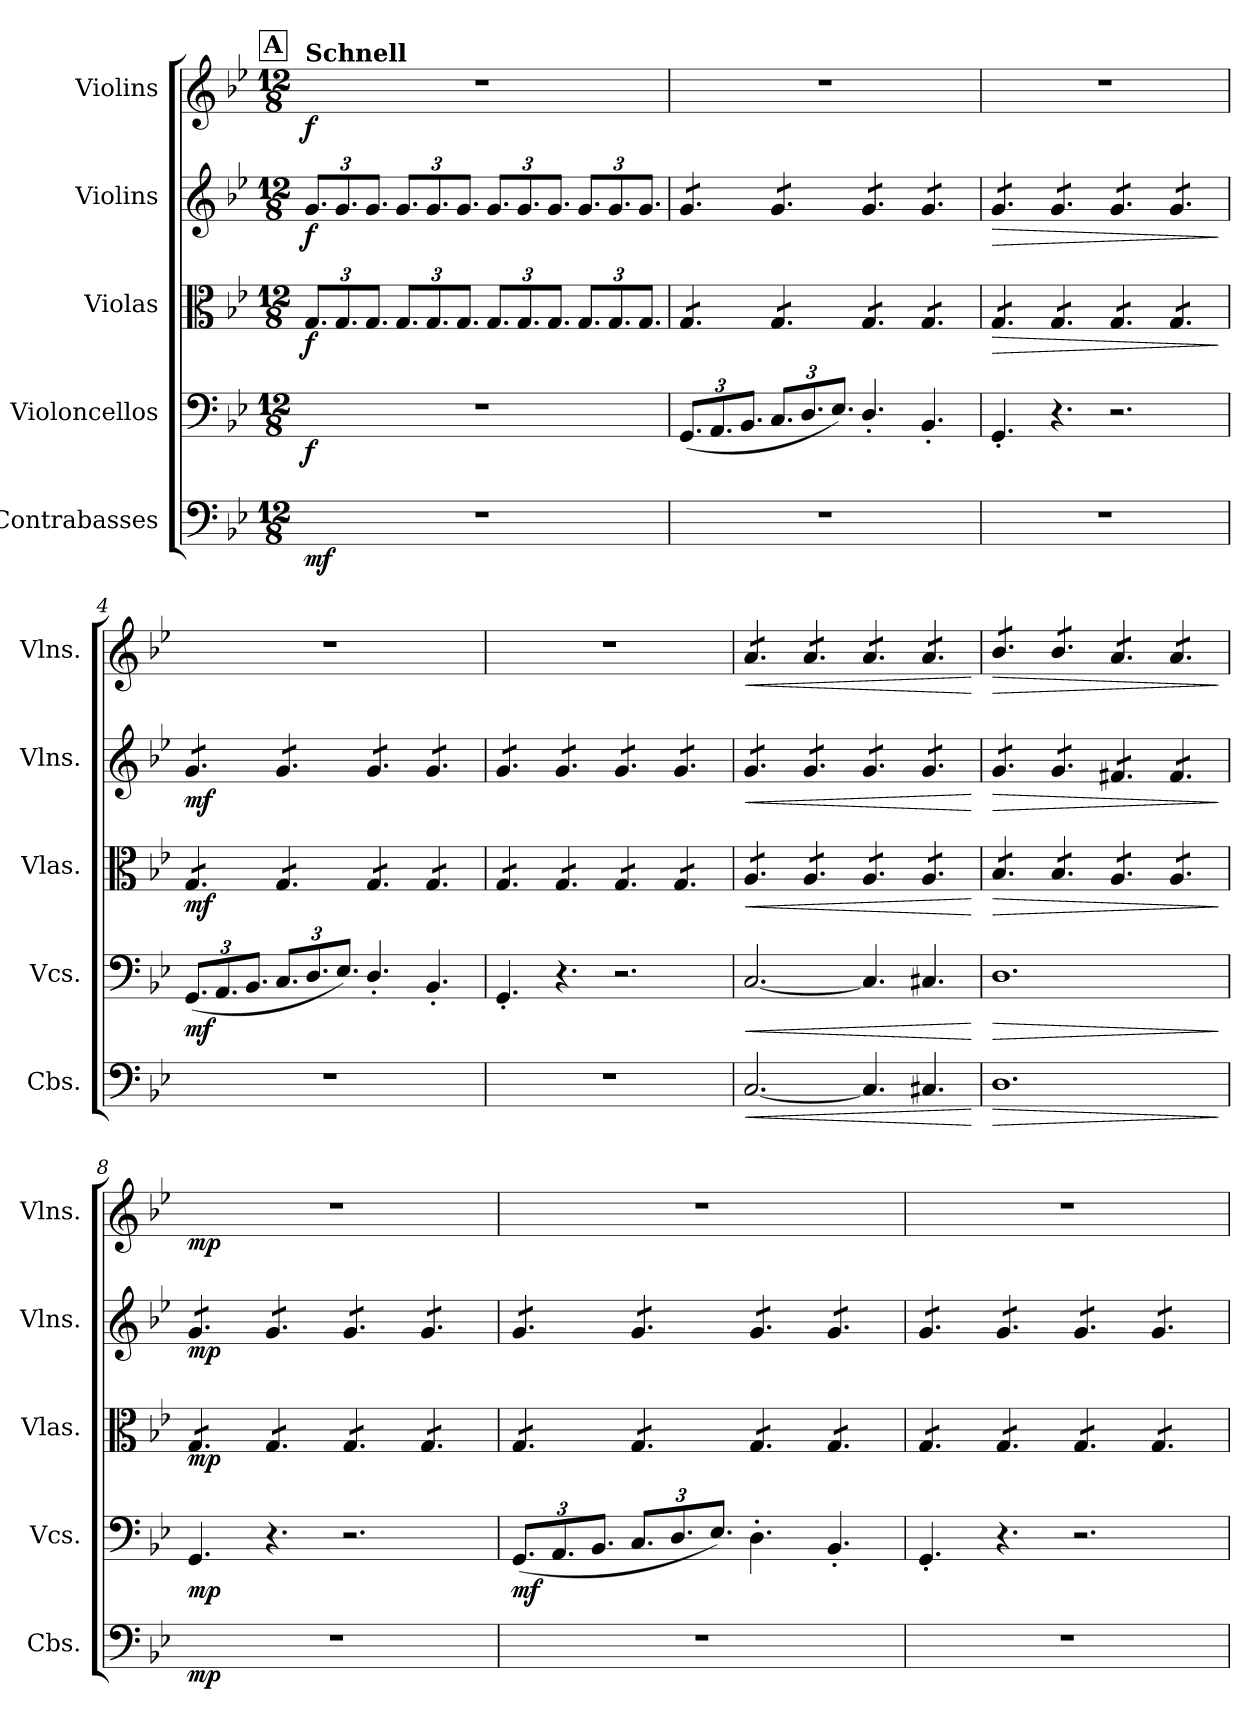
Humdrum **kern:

**kern	**dynam	**kern	**dynam	**kern	**dynam	**kern	**dynam	**kern	**dynam
*part5	*part5	*part4	*part4	*part3	*part3	*part2	*part2	*part1	*part1
*staff5	*staff5	*staff4	*staff4	*staff3	*staff3	*staff2	*staff2	*staff1	*staff1
*I"Contrabasses	*	*I"Violoncellos	*	*I"Violas	*	*I"Violins	*	*I"Violins	*
*I'Cbs.	*	*I'Vcs.	*	*I'Vlas.	*	*I'Vlns.	*	*I'Vlns.	*
*clefF4	*	*clefF4	*	*clefC3	*	*clefG2	*	*clefG2	*
*ITrd7c12	*	*	*	*	*	*	*	*	*
*k[b-e-]	*	*k[b-e-]	*	*k[b-e-]	*	*k[b-e-]	*	*k[b-e-]	*
*M12/8	*	*M12/8	*	*M12/8	*	*M12/8	*	*M12/8	*
*MM228	*	*MM228	*	*MM228	*	*MM228	*	*MM228	*
*	*	*	*	*Xbrackettup	*	*Xbrackettup	*	*	*
!!LO:REH:place=s1:a:B:fs=14:t=A
=1	=1	=1	=1	=1	=1	=1	=1	=1	=1
!	!	!	!	!	!	!	!	!LO:TX:a:B:t=Schnell	!
!	!LO:DY:b	!	!LO:DY:b	!	!LO:DY:b	!	!LO:DY:b	!	!LO:DY:b
1.r	mf	1.r	f	12.G/L	f	12.g/L	f	1.r	f
.	.	.	.	12.G/	.	12.g/	.	.	.
.	.	.	.	12.G/J	.	12.g/J	.	.	.
.	.	.	.	12.G/L	.	12.g/L	.	.	.
.	.	.	.	12.G/	.	12.g/	.	.	.
.	.	.	.	12.G/J	.	12.g/J	.	.	.
.	.	.	.	12.G/L	.	12.g/L	.	.	.
.	.	.	.	12.G/	.	12.g/	.	.	.
.	.	.	.	12.G/J	.	12.g/J	.	.	.
.	.	.	.	12.G/L	.	12.g/L	.	.	.
.	.	.	.	12.G/	.	12.g/	.	.	.
.	.	.	.	12.G/J	.	12.g/J	.	.	.
=2	=2	=2	=2	=2	=2	=2	=2	=2	=2
*	*	*Xbrackettup	*	*	*	*	*	*	*
*	*	*	*	*tremolo	*	*	*	*	*
*	*	*	*	*	*	*tremolo	*	*	*
1.r	.	(<12.GG/L	.	8G/L	.	8g/L	.	1.r	.
.	.	12.AA/	.	8G/	.	8g/	.	.	.
.	.	12.BB-/J	.	8G/J	.	8g/J	.	.	.
.	.	12.C/L	.	8G/L	.	8g/L	.	.	.
.	.	12.D/	.	8G/	.	8g/	.	.	.
.	.	12.E-/J)	.	8G/J	.	8g/J	.	.	.
.	.	4.D'/	.	8G/L	.	8g/L	.	.	.
.	.	.	.	8G/	.	8g/	.	.	.
.	.	.	.	8G/J	.	8g/J	.	.	.
.	.	4.BB-'/	.	8G/L	.	8g/L	.	.	.
.	.	.	.	8G/	.	8g/	.	.	.
.	.	.	.	8G/J	.	8g/J	.	.	.
=3	=3	=3	=3	=3	=3	=3	=3	=3	=3
!	!	!	!	!	!LO:HP:b	!	!LO:HP:b	!	!
1.r	.	4.GG'/	.	8G/L	>	8g/L	>	1.r	.
.	.	.	.	8G/	.	8g/	.	.	.
.	.	.	.	8G/J	.	8g/J	.	.	.
.	.	4.r	.	8G/L	.	8g/L	.	.	.
.	.	.	.	8G/	.	8g/	.	.	.
.	.	.	.	8G/J	.	8g/J	.	.	.
.	.	2.r	.	8G/L	.	8g/L	.	.	.
.	.	.	.	8G/	.	8g/	.	.	.
.	.	.	.	8G/J	.	8g/J	.	.	.
.	.	.	.	8G/L	.	8g/L	.	.	.
.	.	.	.	8G/	.	8g/	.	.	.
.	.	.	.	8G/J	.	8g/J	.	.	.
.	.	.	.	.	]	.	]	.	.
=4	=4	=4	=4	=4	=4	=4	=4	=4	=4
!	!	!	!LO:DY:b	!	!LO:DY:b	!	!LO:DY:b	!	!
1.r	.	(<12.GG/L	mf	8G/L	mf	8g/L	mf	1.r	.
.	.	12.AA/	.	8G/	.	8g/	.	.	.
.	.	12.BB-/J	.	8G/J	.	8g/J	.	.	.
.	.	12.C/L	.	8G/L	.	8g/L	.	.	.
.	.	12.D/	.	8G/	.	8g/	.	.	.
.	.	12.E-/J)	.	8G/J	.	8g/J	.	.	.
.	.	4.D'/	.	8G/L	.	8g/L	.	.	.
.	.	.	.	8G/	.	8g/	.	.	.
.	.	.	.	8G/J	.	8g/J	.	.	.
.	.	4.BB-'/	.	8G/L	.	8g/L	.	.	.
.	.	.	.	8G/	.	8g/	.	.	.
.	.	.	.	8G/J	.	8g/J	.	.	.
!!LO:LB:g=z
=5	=5	=5	=5	=5	=5	=5	=5	=5	=5
1.r	.	4.GG'/	.	8G/L	.	8g/L	.	1.r	.
.	.	.	.	8G/	.	8g/	.	.	.
.	.	.	.	8G/J	.	8g/J	.	.	.
.	.	4.r	.	8G/L	.	8g/L	.	.	.
.	.	.	.	8G/	.	8g/	.	.	.
.	.	.	.	8G/J	.	8g/J	.	.	.
.	.	2.r	.	8G/L	.	8g/L	.	.	.
.	.	.	.	8G/	.	8g/	.	.	.
.	.	.	.	8G/J	.	8g/J	.	.	.
.	.	.	.	8G/L	.	8g/L	.	.	.
.	.	.	.	8G/	.	8g/	.	.	.
.	.	.	.	8G/J	.	8g/J	.	.	.
=6	=6	=6	=6	=6	=6	=6	=6	=6	=6
!	!LO:HP:b	!	!LO:HP:b	!	!LO:HP:b	!	!LO:HP:b	!	!LO:HP:b
*	*	*	*	*	*	*	*	*tremolo	*
[2.CC/	<	[2.C/	<	8A/L	<	8g/L	<	8a/L	<
.	.	.	.	8A/	.	8g/	.	8a/	.
.	.	.	.	8A/J	.	8g/J	.	8a/J	.
.	.	.	.	8A/L	.	8g/L	.	8a/L	.
.	.	.	.	8A/	.	8g/	.	8a/	.
.	.	.	.	8A/J	.	8g/J	.	8a/J	.
4.CC/]	.	4.C/]	.	8A/L	.	8g/L	.	8a/L	.
.	.	.	.	8A/	.	8g/	.	8a/	.
.	.	.	.	8A/J	.	8g/J	.	8a/J	.
4.CC#X/	.	4.C#X/	.	8A/L	.	8g/L	.	8a/L	.
.	.	.	.	8A/	.	8g/	.	8a/	.
.	.	.	.	8A/J	.	8g/J	.	8a/J	.
.	[	.	[	.	[	.	[	.	[
=7	=7	=7	=7	=7	=7	=7	=7	=7	=7
!	!LO:HP:b	!	!LO:HP:b	!	!LO:HP:b	!	!LO:HP:b	!	!LO:HP:b
1.DD	>	1.D	>	8B-/L	>	8g/L	>	8b-/L	>
.	.	.	.	8B-/	.	8g/	.	8b-/	.
.	.	.	.	8B-/J	.	8g/J	.	8b-/J	.
.	.	.	.	8B-/L	.	8g/L	.	8b-/L	.
.	.	.	.	8B-/	.	8g/	.	8b-/	.
.	.	.	.	8B-/J	.	8g/J	.	8b-/J	.
.	.	.	.	8A/L	.	8f#X/L	.	8a/L	.
.	.	.	.	8A/	.	8f#X/	.	8a/	.
.	.	.	.	8A/J	.	8f#X/J	.	8a/J	.
.	.	.	.	8A/L	.	8f#/L	.	8a/L	.
.	.	.	.	8A/	.	8f#/	.	8a/	.
.	.	.	.	8A/J	.	8f#/J	.	8a/J	.
*	*	*	*	*	*	*	*	*Xtremolo	*
.	]	.	]	.	]	.	]	.	]
=8	=8	=8	=8	=8	=8	=8	=8	=8	=8
!	!LO:DY:b	!	!LO:DY:b	!	!LO:DY:b	!	!LO:DY:b	!	!LO:DY:b
1.r	mp	4.GG/	mp	8G/L	mp	8g/L	mp	1.r	mp
.	.	.	.	8G/	.	8g/	.	.	.
.	.	.	.	8G/J	.	8g/J	.	.	.
.	.	4.r	.	8G/L	.	8g/L	.	.	.
.	.	.	.	8G/	.	8g/	.	.	.
.	.	.	.	8G/J	.	8g/J	.	.	.
.	.	2.r	.	8G/L	.	8g/L	.	.	.
.	.	.	.	8G/	.	8g/	.	.	.
.	.	.	.	8G/J	.	8g/J	.	.	.
.	.	.	.	8G/L	.	8g/L	.	.	.
.	.	.	.	8G/	.	8g/	.	.	.
.	.	.	.	8G/J	.	8g/J	.	.	.
!!LO:PB:g=z
=9	=9	=9	=9	=9	=9	=9	=9	=9	=9
!	!	!	!LO:DY:b	!	!	!	!	!	!
1.r	.	(<12.GG/L	mf	8G/L	.	8g/L	.	1.r	.
.	.	12.AA/	.	8G/	.	8g/	.	.	.
.	.	12.BB-/J	.	8G/J	.	8g/J	.	.	.
.	.	12.C/L	.	8G/L	.	8g/L	.	.	.
.	.	12.D/	.	8G/	.	8g/	.	.	.
.	.	12.E-/J)	.	8G/J	.	8g/J	.	.	.
.	.	4.D'\	.	8G/L	.	8g/L	.	.	.
.	.	.	.	8G/	.	8g/	.	.	.
.	.	.	.	8G/J	.	8g/J	.	.	.
.	.	4.BB-'/	.	8G/L	.	8g/L	.	.	.
.	.	.	.	8G/	.	8g/	.	.	.
.	.	.	.	8G/J	.	8g/J	.	.	.
=10	=10	=10	=10	=10	=10	=10	=10	=10	=10
1.r	.	4.GG'/	.	8G/L	.	8g/L	.	1.r	.
.	.	.	.	8G/	.	8g/	.	.	.
.	.	.	.	8G/J	.	8g/J	.	.	.
.	.	4.r	.	8G/L	.	8g/L	.	.	.
.	.	.	.	8G/	.	8g/	.	.	.
.	.	.	.	8G/J	.	8g/J	.	.	.
.	.	2.r	.	8G/L	.	8g/L	.	.	.
.	.	.	.	8G/	.	8g/	.	.	.
.	.	.	.	8G/J	.	8g/J	.	.	.
.	.	.	.	8G/L	.	8g/L	.	.	.
.	.	.	.	8G/	.	8g/	.	.	.
.	.	.	.	8G/J	.	8g/J	.	.	.
*	*	*	*	*	*	*Xtremolo	*	*	*
*	*	*	*	*Xtremolo	*	*	*	*	*
=	=	=	=	=	=	=	=	=	=
*-	*-	*-	*-	*-	*-	*-	*-	*-	*-
